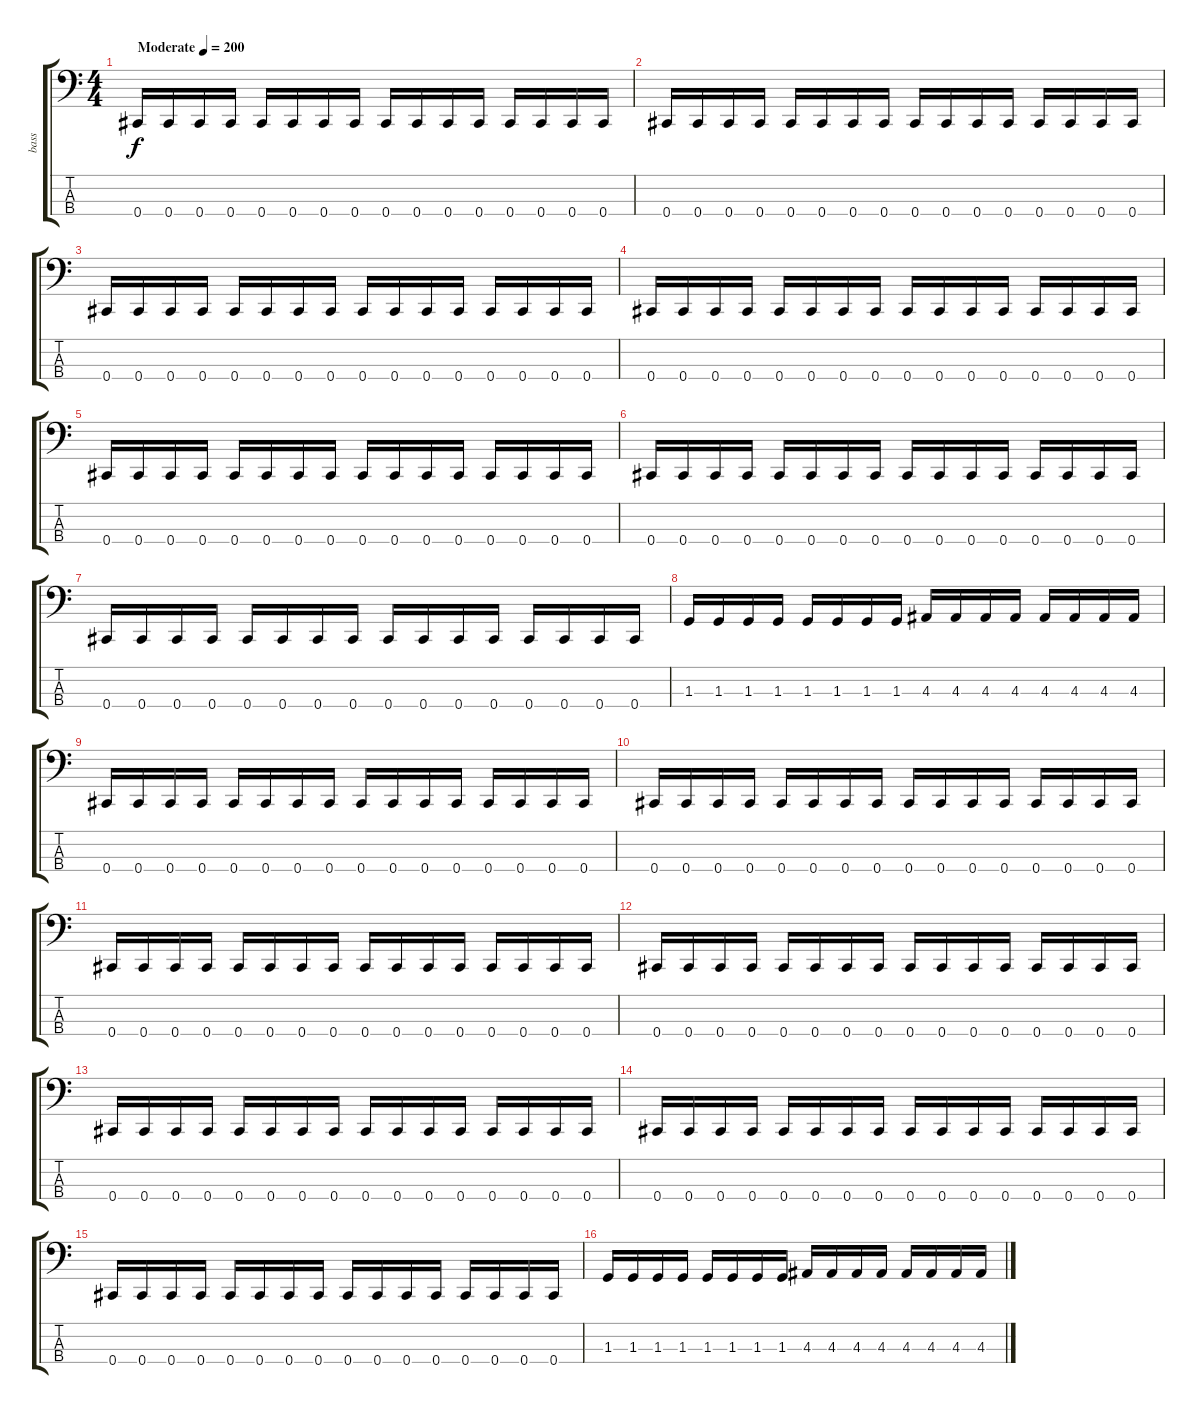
\track ("bass" "bass") {instrument electricbassfinger}
\staff {score tabs}
\tuning (E2 B1 Gb1 Db1) {hide}
\ts (4 4)
\tempo (200 "Moderate")
\clef f4
\ks c
0.4.16{dy f instrument electricbassfinger} 0.4.16 0.4.16 0.4.16 0.4.16 0.4.16 0.4.16 0.4.16 0.4.16 0.4.16 0.4.16 0.4.16 0.4.16 0.4.16 0.4.16 0.4.16 |
0.4.16 0.4.16 0.4.16 0.4.16 0.4.16 0.4.16 0.4.16 0.4.16 0.4.16 0.4.16 0.4.16 0.4.16 0.4.16 0.4.16 0.4.16 0.4.16 |
0.4.16 0.4.16 0.4.16 0.4.16 0.4.16 0.4.16 0.4.16 0.4.16 0.4.16 0.4.16 0.4.16 0.4.16 0.4.16 0.4.16 0.4.16 0.4.16 |
0.4.16 0.4.16 0.4.16 0.4.16 0.4.16 0.4.16 0.4.16 0.4.16 0.4.16 0.4.16 0.4.16 0.4.16 0.4.16 0.4.16 0.4.16 0.4.16 |
0.4.16 0.4.16 0.4.16 0.4.16 0.4.16 0.4.16 0.4.16 0.4.16 0.4.16 0.4.16 0.4.16 0.4.16 0.4.16 0.4.16 0.4.16 0.4.16 |
0.4.16 0.4.16 0.4.16 0.4.16 0.4.16 0.4.16 0.4.16 0.4.16 0.4.16 0.4.16 0.4.16 0.4.16 0.4.16 0.4.16 0.4.16 0.4.16 |
0.4.16 0.4.16 0.4.16 0.4.16 0.4.16 0.4.16 0.4.16 0.4.16 0.4.16 0.4.16 0.4.16 0.4.16 0.4.16 0.4.16 0.4.16 0.4.16 |
1.3.16 1.3.16 1.3.16 1.3.16 1.3.16 1.3.16 1.3.16 1.3.16 4.3.16 4.3.16 4.3.16 4.3.16 4.3.16 4.3.16 4.3.16 4.3.16 |
0.4.16 0.4.16 0.4.16 0.4.16 0.4.16 0.4.16 0.4.16 0.4.16 0.4.16 0.4.16 0.4.16 0.4.16 0.4.16 0.4.16 0.4.16 0.4.16 |
0.4.16 0.4.16 0.4.16 0.4.16 0.4.16 0.4.16 0.4.16 0.4.16 0.4.16 0.4.16 0.4.16 0.4.16 0.4.16 0.4.16 0.4.16 0.4.16 |
0.4.16 0.4.16 0.4.16 0.4.16 0.4.16 0.4.16 0.4.16 0.4.16 0.4.16 0.4.16 0.4.16 0.4.16 0.4.16 0.4.16 0.4.16 0.4.16 |
0.4.16 0.4.16 0.4.16 0.4.16 0.4.16 0.4.16 0.4.16 0.4.16 0.4.16 0.4.16 0.4.16 0.4.16 0.4.16 0.4.16 0.4.16 0.4.16 |
0.4.16 0.4.16 0.4.16 0.4.16 0.4.16 0.4.16 0.4.16 0.4.16 0.4.16 0.4.16 0.4.16 0.4.16 0.4.16 0.4.16 0.4.16 0.4.16 |
0.4.16 0.4.16 0.4.16 0.4.16 0.4.16 0.4.16 0.4.16 0.4.16 0.4.16 0.4.16 0.4.16 0.4.16 0.4.16 0.4.16 0.4.16 0.4.16 |
0.4.16 0.4.16 0.4.16 0.4.16 0.4.16 0.4.16 0.4.16 0.4.16 0.4.16 0.4.16 0.4.16 0.4.16 0.4.16 0.4.16 0.4.16 0.4.16 |
1.3.16 1.3.16 1.3.16 1.3.16 1.3.16 1.3.16 1.3.16 1.3.16 4.3.16 4.3.16 4.3.16 4.3.16 4.3.16 4.3.16 4.3.16 4.3.16
